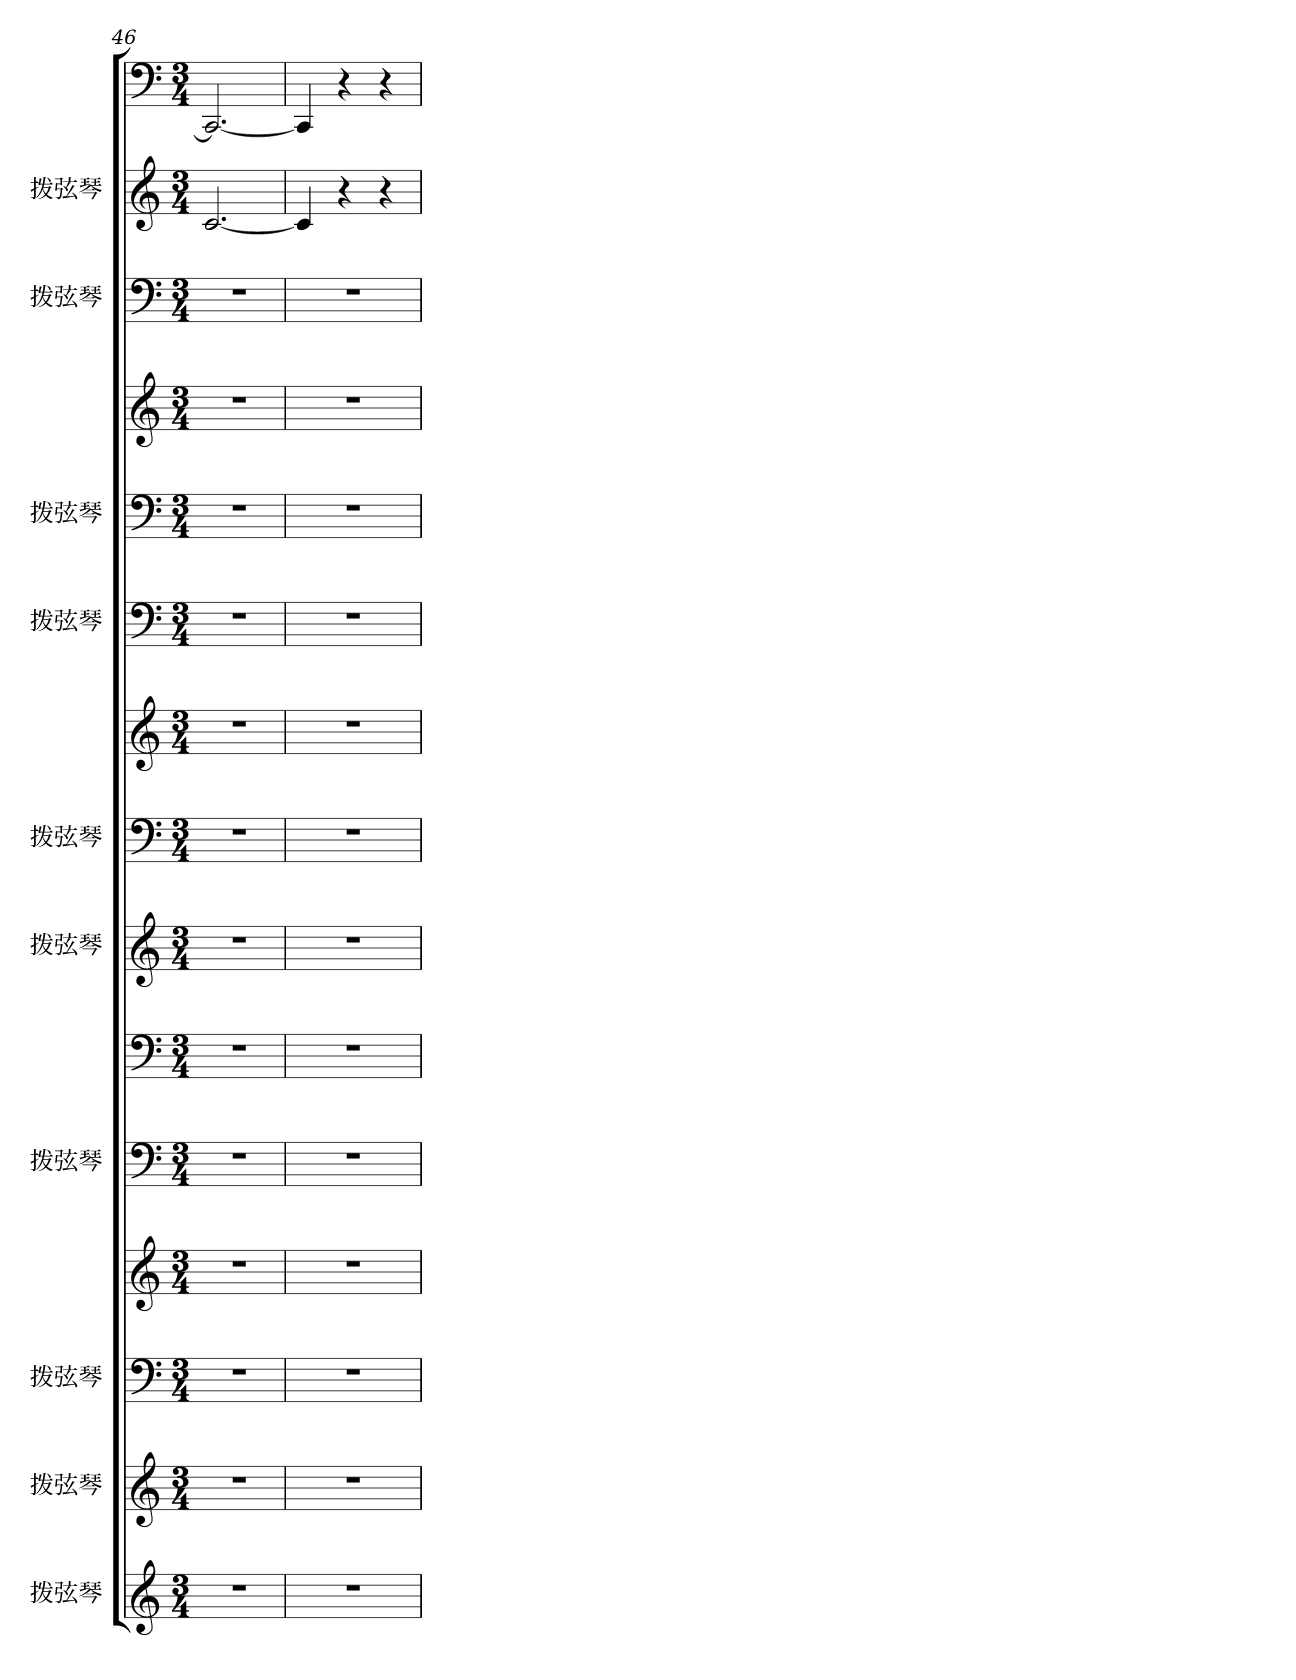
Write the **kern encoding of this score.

**kern	**kern	**kern	**kern	**kern	**kern	**kern	**kern	**kern	**kern	**kern	**kern	**kern	**kern	**kern
*part10	*part9	*part8	*part8	*part7	*part7	*part6	*part5	*part5	*part4	*part3	*part3	*part2	*part1	*part1
*staff15	*staff14	*staff13	*staff12	*staff11	*staff10	*staff9	*staff8	*staff7	*staff6	*staff5	*staff4	*staff3	*staff2	*staff1
*I"拨弦琴	*I"拨弦琴	*I"拨弦琴	*	*I"拨弦琴	*	*I"拨弦琴	*I"拨弦琴	*	*I"拨弦琴	*I"拨弦琴	*	*I"拨弦琴	*I"拨弦琴	*
!!LO:PB:g=z
*clefG2	*clefG2	*clefF4	*clefG2	*clefF4	*clefF4	*clefG2	*clefF4	*clefG2	*clefF4	*clefF4	*clefG2	*clefF4	*clefG2	*clefF4
*k[]	*k[]	*k[]	*k[]	*k[]	*k[]	*k[]	*k[]	*k[]	*k[]	*k[]	*k[]	*k[]	*k[]	*k[]
*M3/4	*M3/4	*M3/4	*M3/4	*M3/4	*M3/4	*M3/4	*M3/4	*M3/4	*M3/4	*M3/4	*M3/4	*M3/4	*M3/4	*M3/4
=46	=46	=46	=46	=46	=46	=46	=46	=46	=46	=46	=46	=46	=46	=46
2.r	2.r	2.r	2.r	2.r	2.r	2.r	2.r	2.r	2.r	2.r	2.r	2.r	[2.c/	2.CC/_
=47	=47	=47	=47	=47	=47	=47	=47	=47	=47	=47	=47	=47	=47	=47
2.r	2.r	2.r	2.r	2.r	2.r	2.r	2.r	2.r	2.r	2.r	2.r	2.r	4c/]	4CC/]
.	.	.	.	.	.	.	.	.	.	.	.	.	4r	4r
.	.	.	.	.	.	.	.	.	.	.	.	.	4r	4r
=	=	=	=	=	=	=	=	=	=	=	=	=	=	=
*-	*-	*-	*-	*-	*-	*-	*-	*-	*-	*-	*-	*-	*-	*-
